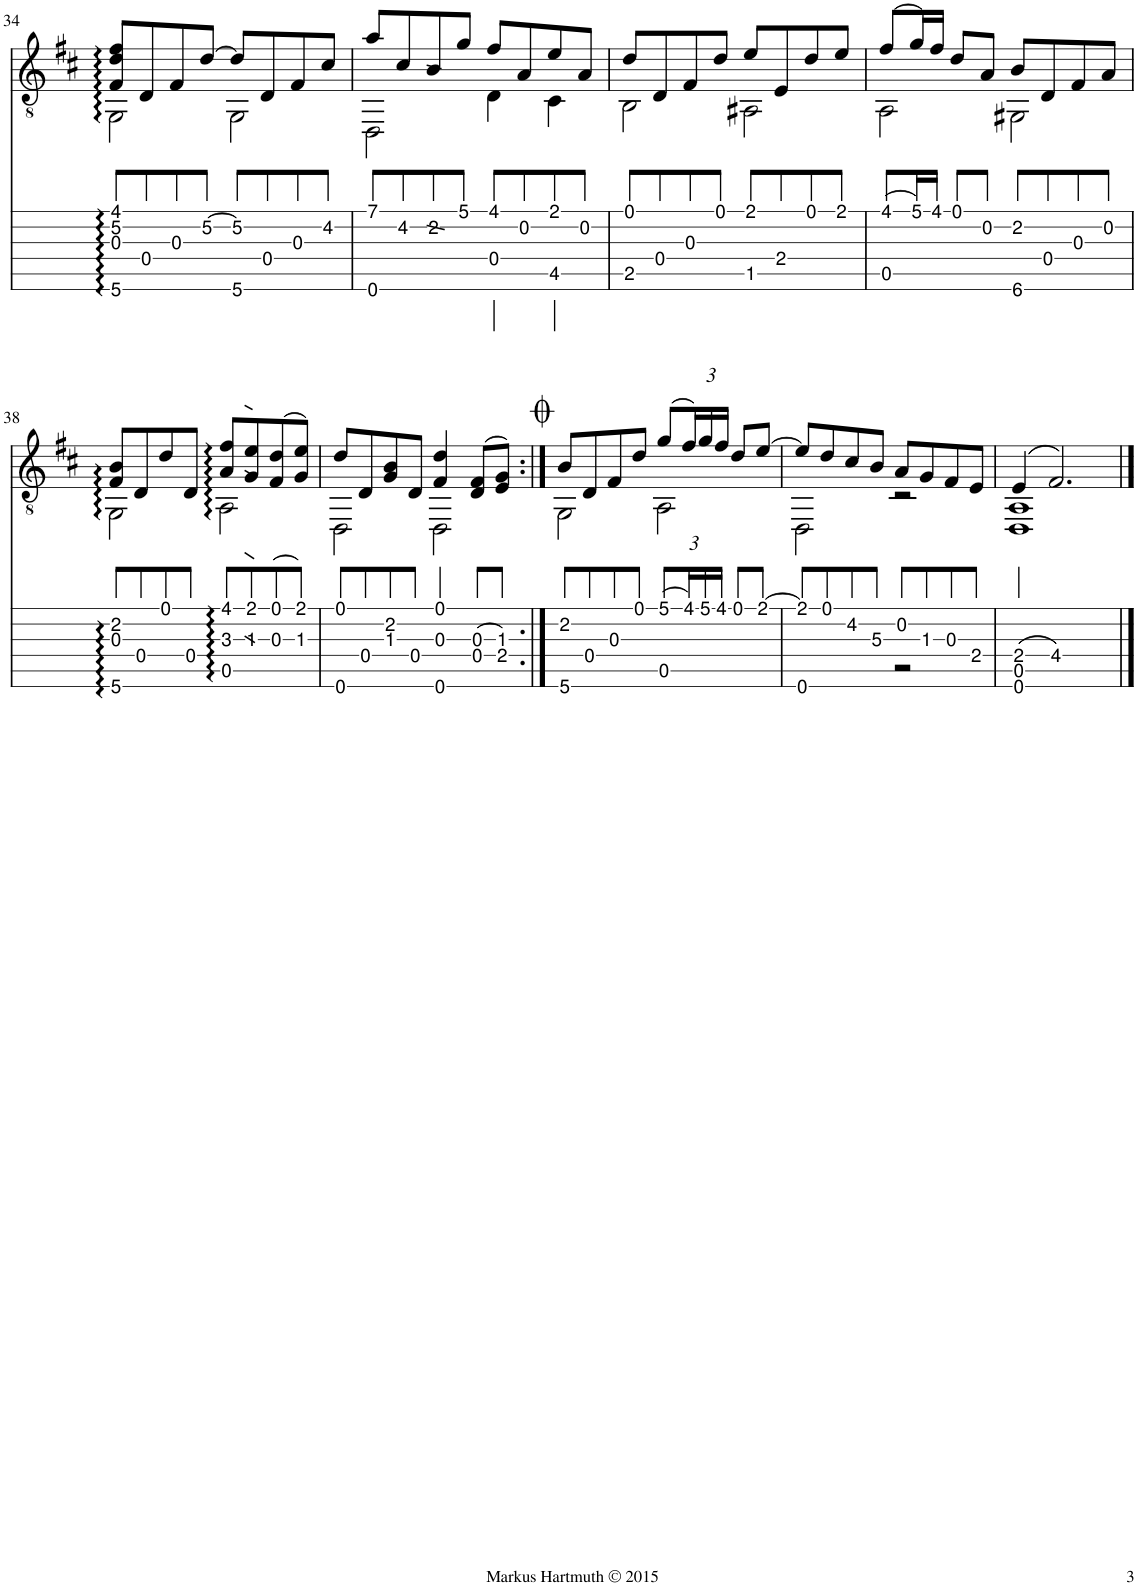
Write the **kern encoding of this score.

**kern	**kern
*part1	*part1
*staff2	*staff1
*I"Guitar	*
*I'Guit.	*
!!LO:PB:g=z
*	*clefGv2
*k[f#c#]	*k[f#c#]
*M4/4	*M4/4
=34	=34
*^	*^
8F#/ 8d/ 8f#/L	2GG	8F#/ 8d/ 8f#/L	2GG\
8D/	.	8D/	.
8F#/	.	8F#/	.
[8d/J	.	[8d/J	.
8d/L]	2GG	8d/L]	2GG\
8D/	.	8D/	.
8F#/	.	8F#/	.
8c#/J	.	8c#/J	.
=35	=35	=35	=35
8a/L	2DD	8a/L	2DD\
8c#/	.	8c#/	.
8B/	.	8B/	.
8g/J	.	8g/J	.
8f#/L	4D\	8f#/L	4D\
8A/	.	8A/	.
8e/	4C#\	8e/	4C#\
8A/J	.	8A/J	.
=36	=36	=36	=36
8d/L	2BB	8d/L	2BB\
8D/	.	8D/	.
8F#/	.	8F#/	.
8d/J	.	8d/J	.
8e/L	2AA#	8e/L	2AA#X\
8E/	.	8E/	.
8d/	.	8d/	.
8e/J	.	8e/J	.
=37	=37	=37	=37
8f#/L	2AA	(8f#/L	2AA\
16g/L	.	16g/L)	.
16f#/JJ	.	16f#/JJ	.
8d/L	.	8d/L	.
8A/J	.	8A/J	.
8B/L	2GG#	8B/L	2GG#X\
8D/	.	8D/	.
8F#/	.	8F#/	.
8A/J	.	8A/J	.
!!LO:LB:g=z	!!
=38	=38	=38	=38
8F#/ 8B/L	2GG	8F#/ 8B/L	2GG\
8D/	.	8D/	.
8d/	.	8d/	.
8D/J	.	8D/J	.
8A/ 8f#/L	2AA	8A/ 8f#/L	2AA\
8G/ 8e/	.	8G/ 8e/	.
8F#/ 8d/	.	(8F#/ 8d/	.
8G/ 8e/J	.	8G/ 8e/J)	.
=39	=39	=39	=39
8d/L	2DD	8d/L	2DD\
8D/	.	8D/	.
8G/ 8B/	.	8G/ 8B/	.
8D/J	.	8D/J	.
4F#/ 4d/	2DD	4F#/ 4d/	2DD\
8D/ 8F#/L	.	(8D/ 8F#/L	.
8E/ 8G/J	.	8E/ 8G/J)	.
=40:|!	=40:|!	=40:|!	=40:|!
8B/L	2GG	8B/L	2GG\
8D/	.	8D/	.
8F#/	.	8F#/	.
8d/J	.	8d/J	.
8g/L	2AA	(8g/L	2AA\
*Xbrackettup	*	*Xbrackettup	*
24f#/L	.	24f#/L)	.
24g/	.	24g/	.
24f#/JJ	.	24f#/JJ	.
8d/L	.	8d/L	.
[8e/J	.	[8e/J	.
=41	=41	=41	=41
8e/L]	2DD	8e/L]	2DD\
8d/	.	8d/	.
8c#/	.	8c#/	.
8B/J	.	8B/J	.
8A/L	2r	8A/L	2r
8G/	.	8G/	.
8F#/	.	8F#/	.
8E/J	.	8E/J	.
=42	=42	=42	=42
4E/	1DD 1AA	(4E/	1DD 1AA
2.F#	.	2.F#/)	.
*v	*v	*	*
*	*v	*v
==	==
*-	*-
